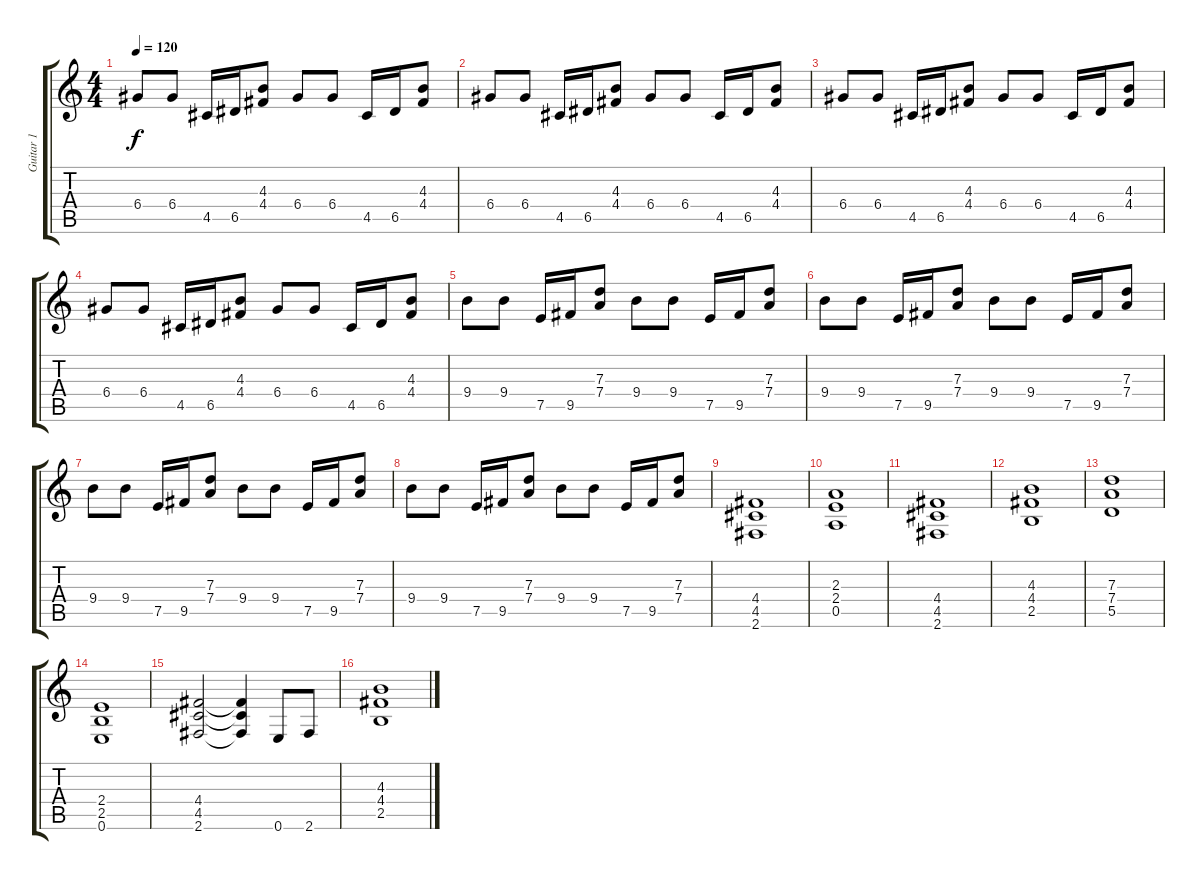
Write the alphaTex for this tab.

\track ("Guitar 1" "Guitar 1") {instrument distortionguitar}
\staff {score tabs}
\tuning (E4 B3 G3 D3 A2 E2) {hide}
\ts (4 4)
\tempo 120
\clef g2
\ks c
6.4.8{dy f} 6.4.8 4.5.16 6.5.16 (4.3 4.4).8 6.4.8 6.4.8 4.5.16 6.5.16 (4.3 4.4).8 |
6.4.8 6.4.8 4.5.16 6.5.16 (4.3 4.4).8 6.4.8 6.4.8 4.5.16 6.5.16 (4.3 4.4).8 |
6.4.8 6.4.8 4.5.16 6.5.16 (4.3 4.4).8 6.4.8 6.4.8 4.5.16 6.5.16 (4.3 4.4).8 |
6.4.8 6.4.8 4.5.16 6.5.16 (4.3 4.4).8 6.4.8 6.4.8 4.5.16 6.5.16 (4.3 4.4).8 |
9.4.8 9.4.8 7.5.16 9.5.16 (7.3 7.4).8 9.4.8 9.4.8 7.5.16 9.5.16 (7.3 7.4).8 |
9.4.8 9.4.8 7.5.16 9.5.16 (7.3 7.4).8 9.4.8 9.4.8 7.5.16 9.5.16 (7.3 7.4).8 |
9.4.8 9.4.8 7.5.16 9.5.16 (7.3 7.4).8 9.4.8 9.4.8 7.5.16 9.5.16 (7.3 7.4).8 |
9.4.8 9.4.8 7.5.16 9.5.16 (7.3 7.4).8 9.4.8 9.4.8 7.5.16 9.5.16 (7.3 7.4).8 |
(4.4 4.5 2.6).1 |
(2.3 2.4 0.5).1 |
(4.4 4.5 2.6).1 |
(4.3 4.4 2.5).1 |
(7.3 7.4 5.5).1 |
(2.4 2.5 0.6).1 |
(4.4 4.5 2.6).2 (4.4{t} 4.5{t} 2.6{t}).4 0.6.8 2.6.8 |
(4.3 4.4 2.5).1
